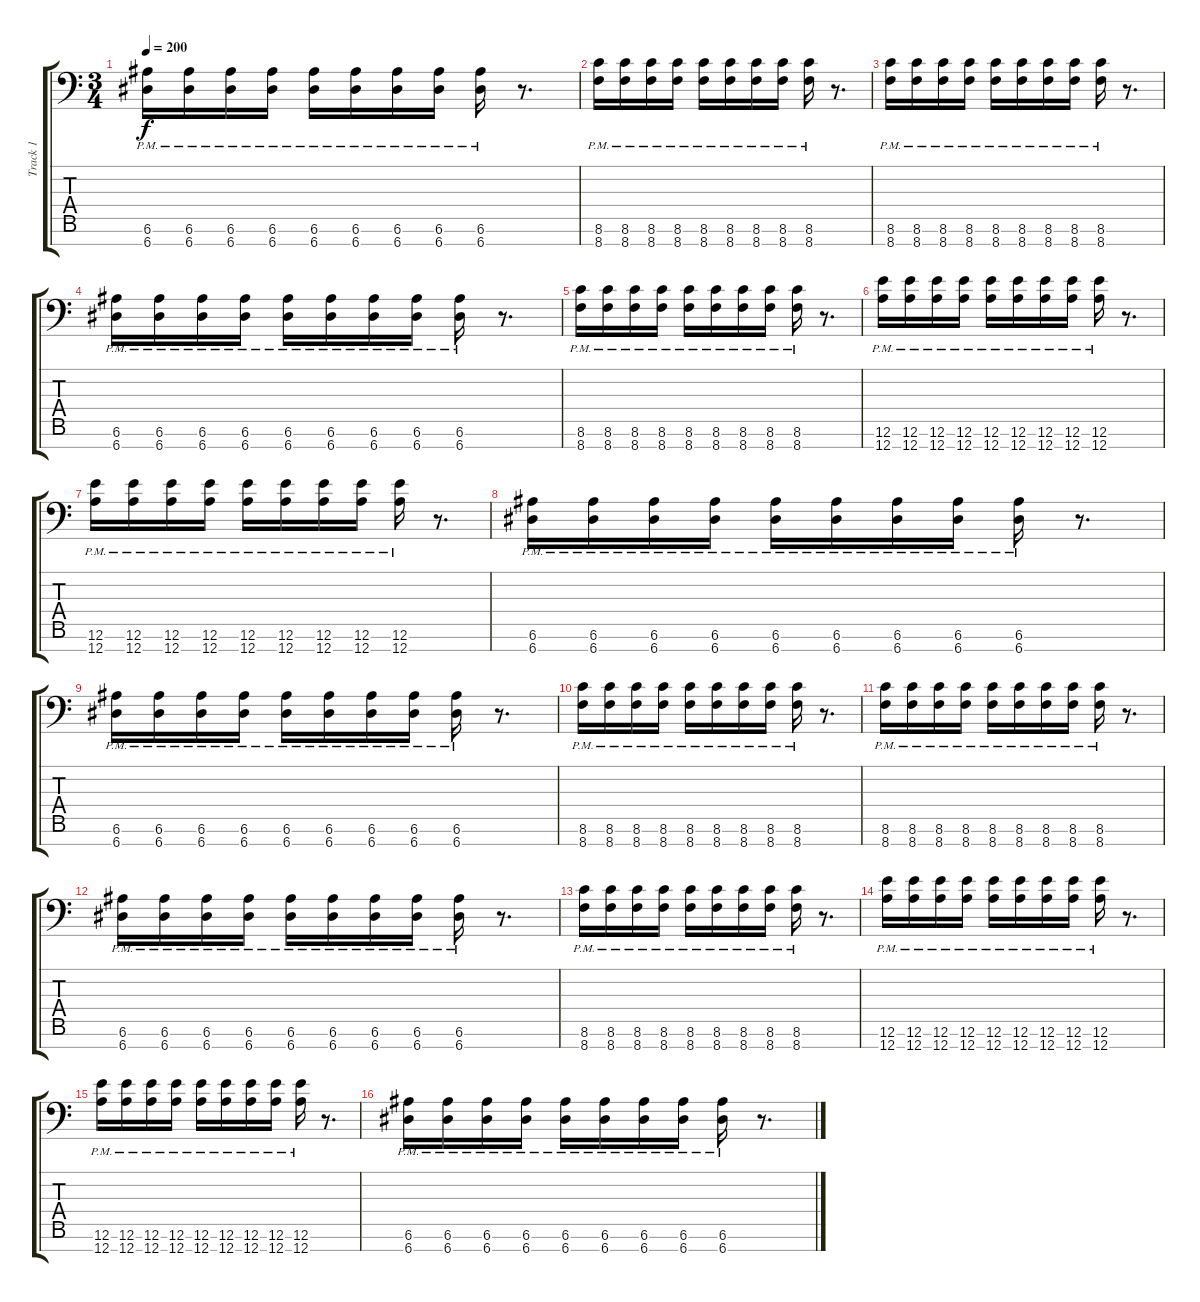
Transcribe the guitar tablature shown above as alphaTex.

\track ("Track 1" "Track 1") {instrument distortionguitar}
\staff {score tabs}
\tuning (E4 B3 G3 D3 A2 E2 A1) {hide}
\ts (3 4)
\tempo 200
\clef f4
\ks c
(6.6{pm} 6.7{pm}).16{dy f} (6.6{pm} 6.7{pm}).16 (6.6{pm} 6.7{pm}).16 (6.6{pm} 6.7{pm}).16 (6.6{pm} 6.7{pm}).16 (6.6{pm} 6.7{pm}).16 (6.6{pm} 6.7{pm}).16 (6.6{pm} 6.7{pm}).16 (6.6{pm} 6.7{pm}).16 r.8{d} |
(8.6{pm} 8.7{pm}).16 (8.6{pm} 8.7{pm}).16 (8.6{pm} 8.7{pm}).16 (8.6{pm} 8.7{pm}).16 (8.6{pm} 8.7{pm}).16 (8.6{pm} 8.7{pm}).16 (8.6{pm} 8.7{pm}).16 (8.6{pm} 8.7{pm}).16 (8.6 8.7{pm}).16 r.8{d} |
(8.6{pm} 8.7{pm}).16 (8.6{pm} 8.7{pm}).16 (8.6{pm} 8.7{pm}).16 (8.6{pm} 8.7{pm}).16 (8.6{pm} 8.7{pm}).16 (8.6{pm} 8.7{pm}).16 (8.6{pm} 8.7{pm}).16 (8.6{pm} 8.7{pm}).16 (8.6 8.7{pm}).16 r.8{d} |
(6.6{pm} 6.7{pm}).16 (6.6{pm} 6.7{pm}).16 (6.6{pm} 6.7{pm}).16 (6.6{pm} 6.7{pm}).16 (6.6{pm} 6.7{pm}).16 (6.6{pm} 6.7{pm}).16 (6.6{pm} 6.7{pm}).16 (6.6{pm} 6.7{pm}).16 (6.6{pm} 6.7{pm}).16 r.8{d} |
(8.6{pm} 8.7{pm}).16 (8.6{pm} 8.7{pm}).16 (8.6{pm} 8.7{pm}).16 (8.6{pm} 8.7{pm}).16 (8.6{pm} 8.7{pm}).16 (8.6{pm} 8.7{pm}).16 (8.6{pm} 8.7{pm}).16 (8.6{pm} 8.7{pm}).16 (8.6{pm} 8.7{pm}).16 r.8{d} |
(12.6{pm} 12.7{pm}).16 (12.6{pm} 12.7{pm}).16 (12.6{pm} 12.7{pm}).16 (12.6{pm} 12.7{pm}).16 (12.6{pm} 12.7{pm}).16 (12.6{pm} 12.7{pm}).16 (12.6{pm} 12.7{pm}).16 (12.6{pm} 12.7{pm}).16 (12.6{pm} 12.7{pm}).16 r.8{d} |
(12.6{pm} 12.7{pm}).16 (12.6{pm} 12.7{pm}).16 (12.6{pm} 12.7{pm}).16 (12.6{pm} 12.7{pm}).16 (12.6{pm} 12.7{pm}).16 (12.6{pm} 12.7{pm}).16 (12.6{pm} 12.7{pm}).16 (12.6{pm} 12.7{pm}).16 (12.6{pm} 12.7{pm}).16 r.8{d} |
(6.6{pm} 6.7{pm}).16 (6.6{pm} 6.7{pm}).16 (6.6{pm} 6.7{pm}).16 (6.6{pm} 6.7{pm}).16 (6.6{pm} 6.7{pm}).16 (6.6{pm} 6.7{pm}).16 (6.6{pm} 6.7{pm}).16 (6.6{pm} 6.7{pm}).16 (6.6{pm} 6.7{pm}).16 r.8{d} |
(6.6{pm} 6.7{pm}).16 (6.6{pm} 6.7{pm}).16 (6.6{pm} 6.7{pm}).16 (6.6{pm} 6.7{pm}).16 (6.6{pm} 6.7{pm}).16 (6.6{pm} 6.7{pm}).16 (6.6{pm} 6.7{pm}).16 (6.6{pm} 6.7{pm}).16 (6.6{pm} 6.7{pm}).16 r.8{d} |
(8.6{pm} 8.7{pm}).16 (8.6{pm} 8.7{pm}).16 (8.6{pm} 8.7{pm}).16 (8.6{pm} 8.7{pm}).16 (8.6{pm} 8.7{pm}).16 (8.6{pm} 8.7{pm}).16 (8.6{pm} 8.7{pm}).16 (8.6{pm} 8.7{pm}).16 (8.6 8.7{pm}).16 r.8{d} |
(8.6{pm} 8.7{pm}).16 (8.6{pm} 8.7{pm}).16 (8.6{pm} 8.7{pm}).16 (8.6{pm} 8.7{pm}).16 (8.6{pm} 8.7{pm}).16 (8.6{pm} 8.7{pm}).16 (8.6{pm} 8.7{pm}).16 (8.6{pm} 8.7{pm}).16 (8.6 8.7{pm}).16 r.8{d} |
(6.6{pm} 6.7{pm}).16 (6.6{pm} 6.7{pm}).16 (6.6{pm} 6.7{pm}).16 (6.6{pm} 6.7{pm}).16 (6.6{pm} 6.7{pm}).16 (6.6{pm} 6.7{pm}).16 (6.6{pm} 6.7{pm}).16 (6.6{pm} 6.7{pm}).16 (6.6{pm} 6.7{pm}).16 r.8{d} |
(8.6{pm} 8.7{pm}).16 (8.6{pm} 8.7{pm}).16 (8.6{pm} 8.7{pm}).16 (8.6{pm} 8.7{pm}).16 (8.6{pm} 8.7{pm}).16 (8.6{pm} 8.7{pm}).16 (8.6{pm} 8.7{pm}).16 (8.6{pm} 8.7{pm}).16 (8.6{pm} 8.7{pm}).16 r.8{d} |
(12.6{pm} 12.7{pm}).16 (12.6{pm} 12.7{pm}).16 (12.6{pm} 12.7{pm}).16 (12.6{pm} 12.7{pm}).16 (12.6{pm} 12.7{pm}).16 (12.6{pm} 12.7{pm}).16 (12.6{pm} 12.7{pm}).16 (12.6{pm} 12.7{pm}).16 (12.6{pm} 12.7{pm}).16 r.8{d} |
(12.6{pm} 12.7{pm}).16 (12.6{pm} 12.7{pm}).16 (12.6{pm} 12.7{pm}).16 (12.6{pm} 12.7{pm}).16 (12.6{pm} 12.7{pm}).16 (12.6{pm} 12.7{pm}).16 (12.6{pm} 12.7{pm}).16 (12.6{pm} 12.7{pm}).16 (12.6{pm} 12.7{pm}).16 r.8{d} |
(6.6{pm} 6.7{pm}).16 (6.6{pm} 6.7{pm}).16 (6.6{pm} 6.7{pm}).16 (6.6{pm} 6.7{pm}).16 (6.6{pm} 6.7{pm}).16 (6.6{pm} 6.7{pm}).16 (6.6{pm} 6.7{pm}).16 (6.6{pm} 6.7{pm}).16 (6.6{pm} 6.7{pm}).16 r.8{d}
